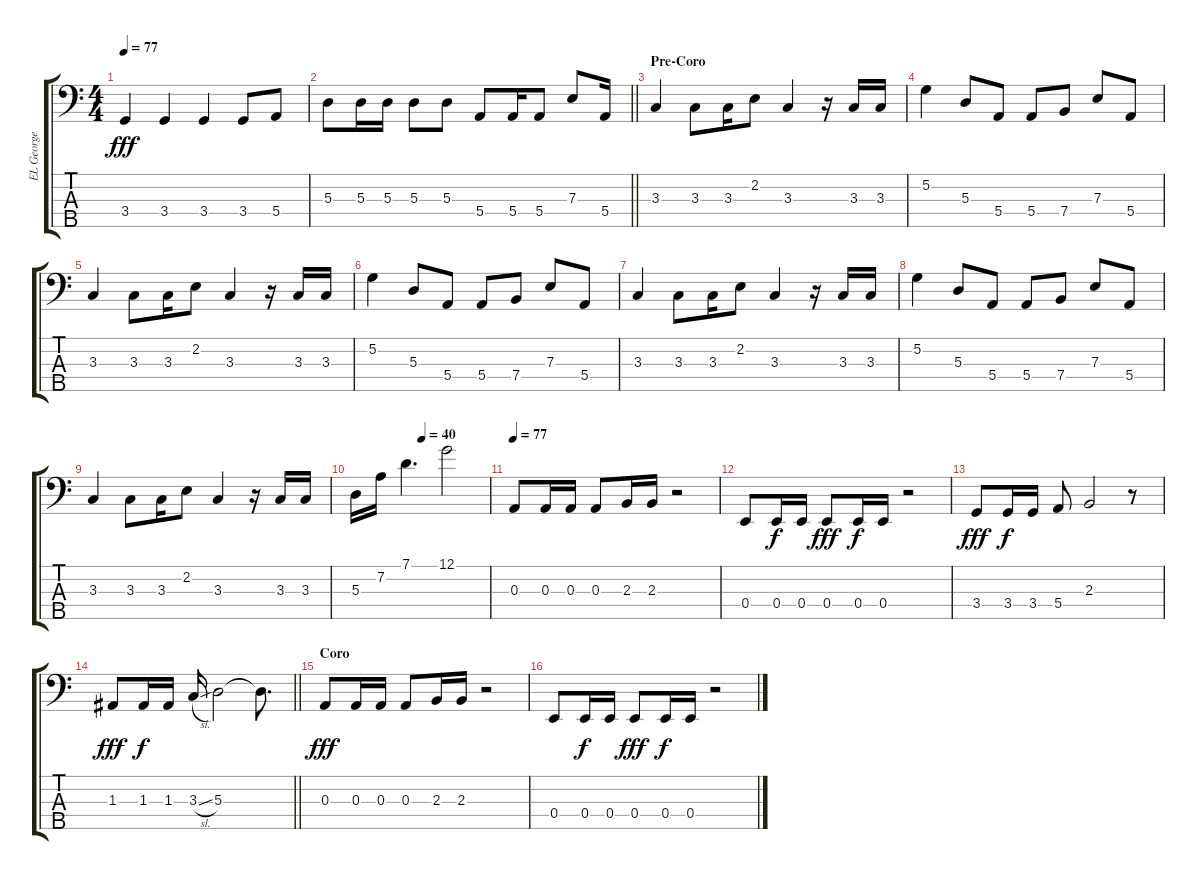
\track ("EL George" "EL George") {instrument electricbassfinger}
\staff {score tabs}
\tuning (G2 D2 A1 E1 B0) {hide}
\ts (4 4)
\tempo 77
\clef f4
\ks c
3.4.4{dy fff} 3.4.4 3.4.4 3.4.8 5.4.8 |
\barLineRight lightlight
5.3.8 5.3.16 5.3.16 5.3.8 5.3.8 5.4.8 5.4.16 5.4.8 7.3.8 5.4.16 |
\section ("" "Pre-Coro")
3.3.4 3.3.8 3.3.16 2.2.8 3.3.4 r.16 3.3.16 3.3.16 |
5.2.4 5.3.8 5.4.8 5.4.8 7.4.8 7.3.8 5.4.8 |
3.3.4 3.3.8 3.3.16 2.2.8 3.3.4 r.16 3.3.16 3.3.16 |
5.2.4 5.3.8 5.4.8 5.4.8 7.4.8 7.3.8 5.4.8 |
3.3.4 3.3.8 3.3.16 2.2.8 3.3.4 r.16 3.3.16 3.3.16 |
5.2.4 5.3.8 5.4.8 5.4.8 7.4.8 7.3.8 5.4.8 |
3.3.4 3.3.8 3.3.16 2.2.8 3.3.4 r.16 3.3.16 3.3.16 |
\tempo (40 0.5)
5.3.16 7.2.16 7.1.4{d} 12.1.2 |
\tempo 77
0.3.8 0.3.16 0.3.16 0.3.8 2.3.16 2.3.16 r.2 |
0.4.8 0.4.16{dy f} 0.4.16 0.4.8{dy fff} 0.4.16{dy f} 0.4.16 r.2 |
3.4.8{dy fff} 3.4.16{dy f} 3.4.16 5.4.8 2.3.2 r.8 |
\barLineRight lightlight
1.3.8{dy fff} 1.3.16{dy f} 1.3.16 3.3{sl}.16 5.3.2 5.3{t}.8{d} |
\section ("" "Coro")
0.3.8{dy fff} 0.3.16 0.3.16 0.3.8 2.3.16 2.3.16 r.2 |
0.4.8 0.4.16{dy f} 0.4.16 0.4.8{dy fff} 0.4.16{dy f} 0.4.16 r.2
